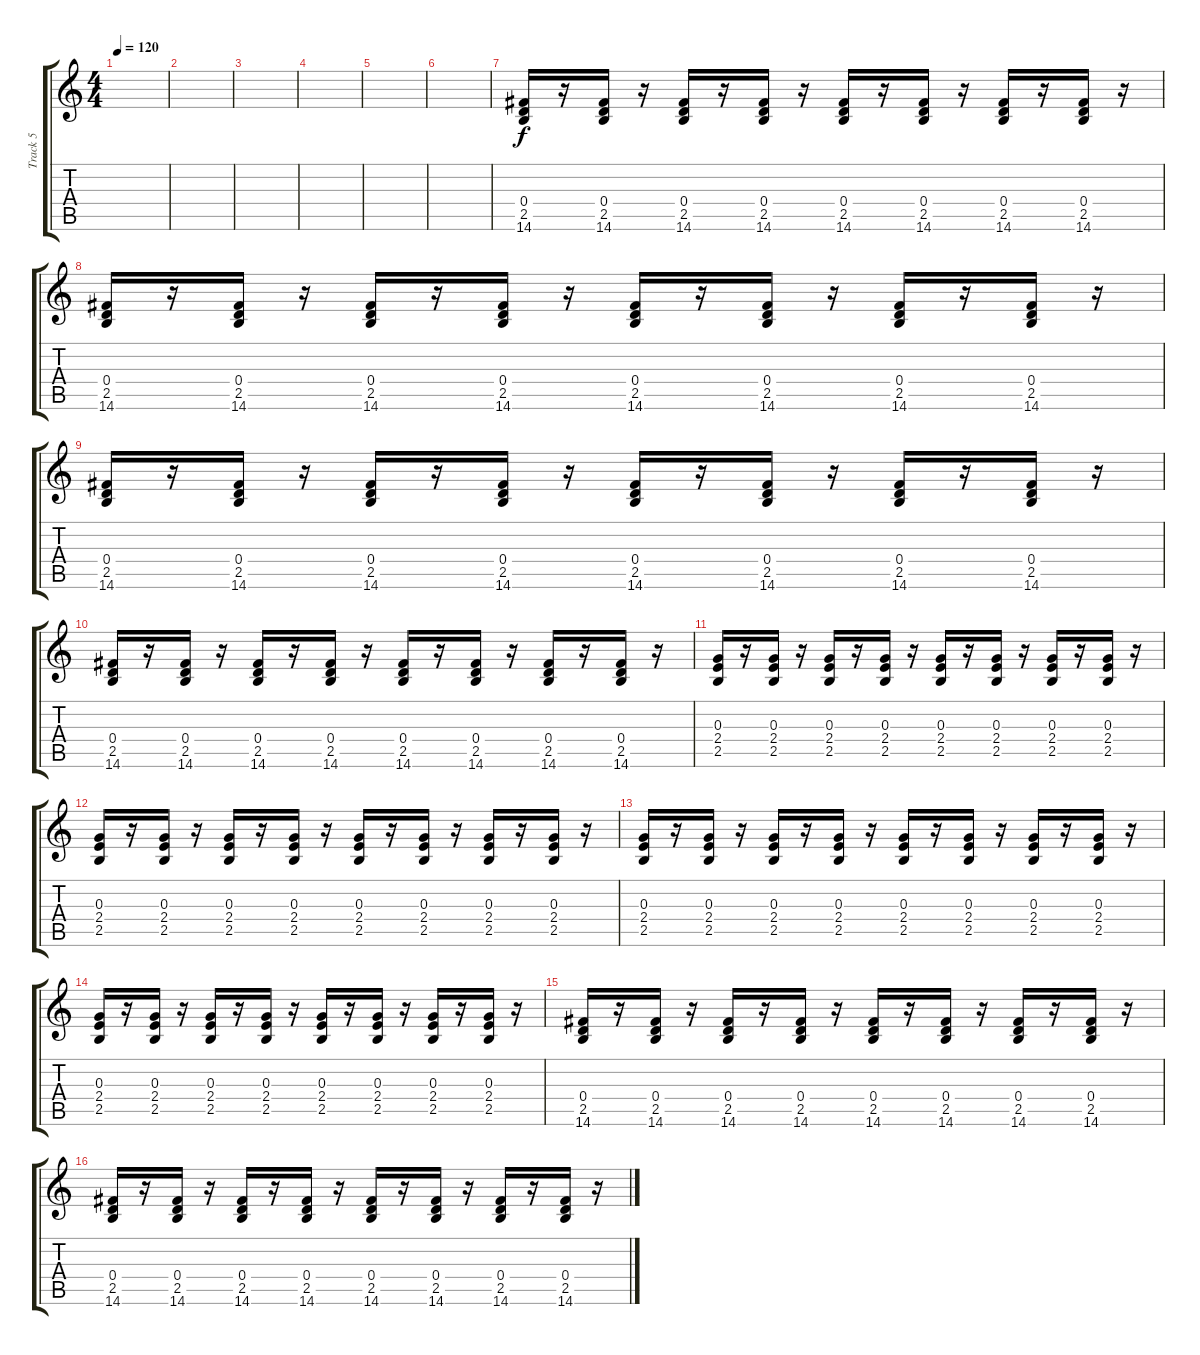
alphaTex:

\track ("Track 5" "Track 5") {instrument distortionguitar}
\staff {score tabs}
\tuning (E4 B3 G3 D3 A2 E2) {hide}
\ts (4 4)
\tempo 120
\clef g2
\ks c
|
|
|
|
|
|
(0.4 2.5 14.6).16 r.16 (0.4 2.5 14.6).16 r.16 (0.4 2.5 14.6).16 r.16 (0.4 2.5 14.6).16 r.16 (0.4 2.5 14.6).16 r.16 (0.4 2.5 14.6).16 r.16 (0.4 2.5 14.6).16 r.16 (0.4 2.5 14.6).16 r.16 |
(0.4 2.5 14.6).16 r.16 (0.4 2.5 14.6).16 r.16 (0.4 2.5 14.6).16 r.16 (0.4 2.5 14.6).16 r.16 (0.4 2.5 14.6).16 r.16 (0.4 2.5 14.6).16 r.16 (0.4 2.5 14.6).16 r.16 (0.4 2.5 14.6).16 r.16 |
(0.4 2.5 14.6).16 r.16 (0.4 2.5 14.6).16 r.16 (0.4 2.5 14.6).16 r.16 (0.4 2.5 14.6).16 r.16 (0.4 2.5 14.6).16 r.16 (0.4 2.5 14.6).16 r.16 (0.4 2.5 14.6).16 r.16 (0.4 2.5 14.6).16 r.16 |
(0.4 2.5 14.6).16 r.16 (0.4 2.5 14.6).16 r.16 (0.4 2.5 14.6).16 r.16 (0.4 2.5 14.6).16 r.16 (0.4 2.5 14.6).16 r.16 (0.4 2.5 14.6).16 r.16 (0.4 2.5 14.6).16 r.16 (0.4 2.5 14.6).16 r.16 |
(0.3 2.4 2.5).16 r.16 (0.3 2.4 2.5).16 r.16 (0.3 2.4 2.5).16 r.16 (0.3 2.4 2.5).16 r.16 (0.3 2.4 2.5).16 r.16 (0.3 2.4 2.5).16 r.16 (0.3 2.4 2.5).16 r.16 (0.3 2.4 2.5).16 r.16 |
(0.3 2.4 2.5).16 r.16 (0.3 2.4 2.5).16 r.16 (0.3 2.4 2.5).16 r.16 (0.3 2.4 2.5).16 r.16 (0.3 2.4 2.5).16 r.16 (0.3 2.4 2.5).16 r.16 (0.3 2.4 2.5).16 r.16 (0.3 2.4 2.5).16 r.16 |
(0.3 2.4 2.5).16 r.16 (0.3 2.4 2.5).16 r.16 (0.3 2.4 2.5).16 r.16 (0.3 2.4 2.5).16 r.16 (0.3 2.4 2.5).16 r.16 (0.3 2.4 2.5).16 r.16 (0.3 2.4 2.5).16 r.16 (0.3 2.4 2.5).16 r.16 |
(0.3 2.4 2.5).16 r.16 (0.3 2.4 2.5).16 r.16 (0.3 2.4 2.5).16 r.16 (0.3 2.4 2.5).16 r.16 (0.3 2.4 2.5).16 r.16 (0.3 2.4 2.5).16 r.16 (0.3 2.4 2.5).16 r.16 (0.3 2.4 2.5).16 r.16 |
(0.4 2.5 14.6).16 r.16 (0.4 2.5 14.6).16 r.16 (0.4 2.5 14.6).16 r.16 (0.4 2.5 14.6).16 r.16 (0.4 2.5 14.6).16 r.16 (0.4 2.5 14.6).16 r.16 (0.4 2.5 14.6).16 r.16 (0.4 2.5 14.6).16 r.16 |
(0.4 2.5 14.6).16 r.16 (0.4 2.5 14.6).16 r.16 (0.4 2.5 14.6).16 r.16 (0.4 2.5 14.6).16 r.16 (0.4 2.5 14.6).16 r.16 (0.4 2.5 14.6).16 r.16 (0.4 2.5 14.6).16 r.16 (0.4 2.5 14.6).16 r.16
